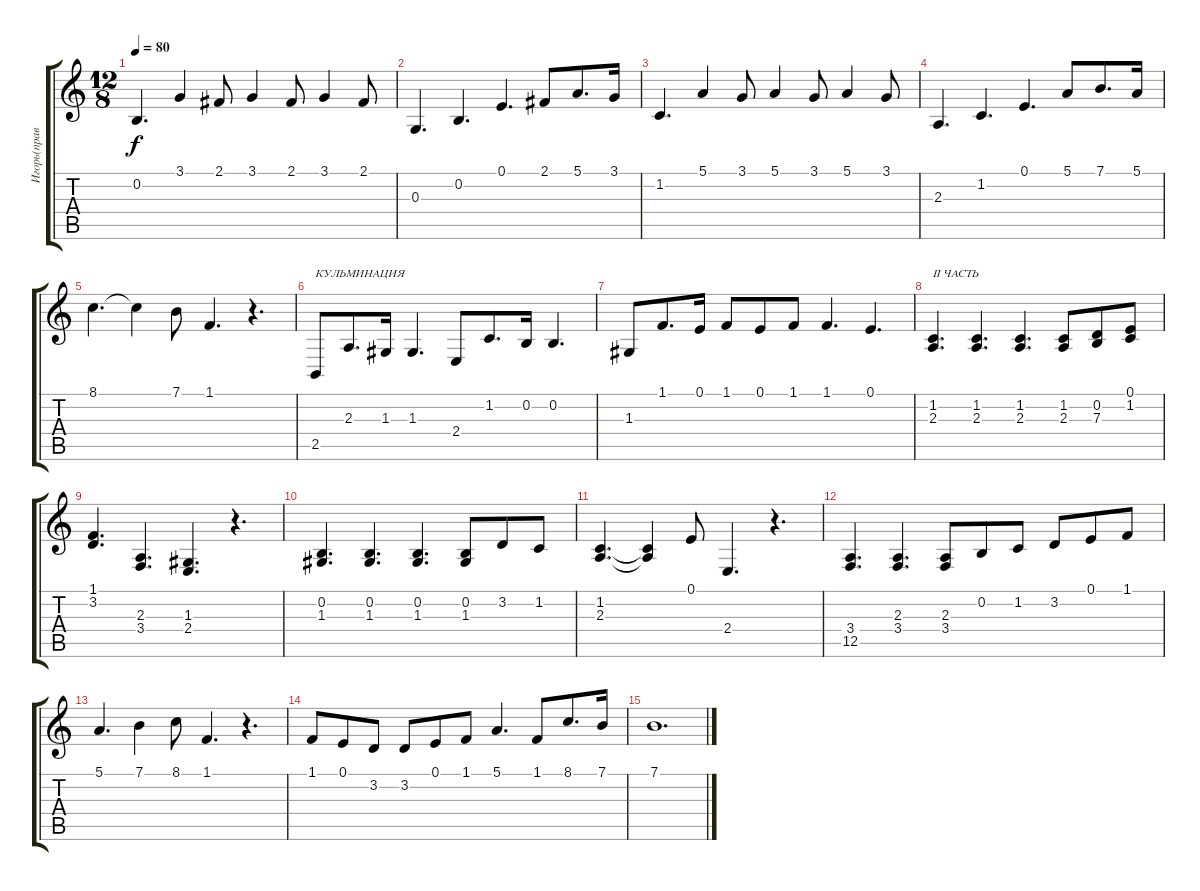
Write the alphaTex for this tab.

\track ("Игорь(правая рука)" "Игорь(прав") {instrument acousticgrandpiano}
\staff {score tabs}
\tuning (E4 B3 G3 D3 A2 E2) {hide}
\ts (12 8)
\tempo 80
\clef g2
\ks c
0.2.4{d dy f} 3.1.4 2.1.8 3.1.4 2.1.8 3.1.4 2.1.8 |
0.3.4{d} 0.2.4{d} 0.1.4{d} 2.1.8 5.1.8{d} 3.1.16 |
1.2.4{d} 5.1.4 3.1.8 5.1.4 3.1.8 5.1.4 3.1.8 |
2.3.4{d} 1.2.4{d} 0.1.4{d} 5.1.8 7.1.8{d} 5.1.16 |
8.1.4{d} 8.1{t}.4 7.1.8 1.1.4{d} r.4{d} |
2.5.8{txt "КУЛЬМИНАЦИЯ"} 2.3.8{d} 1.3.16 1.3.4{d} 2.4.8 1.2.8{d} 0.2.16 0.2.4{d} |
1.3.8 1.1.8{d} 0.1.16 1.1.8 0.1.8 1.1.8 1.1.4{d} 0.1.4{d} |
(1.2 2.3).4{d txt "II ЧАСТЬ"} (1.2 2.3).4{d} (1.2 2.3).4{d} (1.2 2.3).8 (0.2 7.3).8 (0.1 1.2).8 |
(1.1 3.2).4{d} (2.3 3.4).4{d} (1.3 2.4).4{d} r.4{d} |
(0.2 1.3).4{d} (0.2 1.3).4{d} (0.2 1.3).4{d} (0.2 1.3).8 3.2.8 1.2.8 |
(1.2 2.3).4{d} (1.2{t} 2.3{t}).4 0.1.8 2.4.4{d} r.4{d} |
(3.4 12.5).4{d} (2.3 3.4).4{d} (2.3 3.4).8 0.2.8 1.2.8 3.2.8 0.1.8 1.1.8 |
5.1.4{d} 7.1.4 8.1.8 1.1.4{d} r.4{d} |
1.1.8 0.1.8 3.2.8 3.2.8 0.1.8 1.1.8 5.1.4{d} 1.1.8 8.1.8{d} 7.1.16 |
7.1.1{d}
